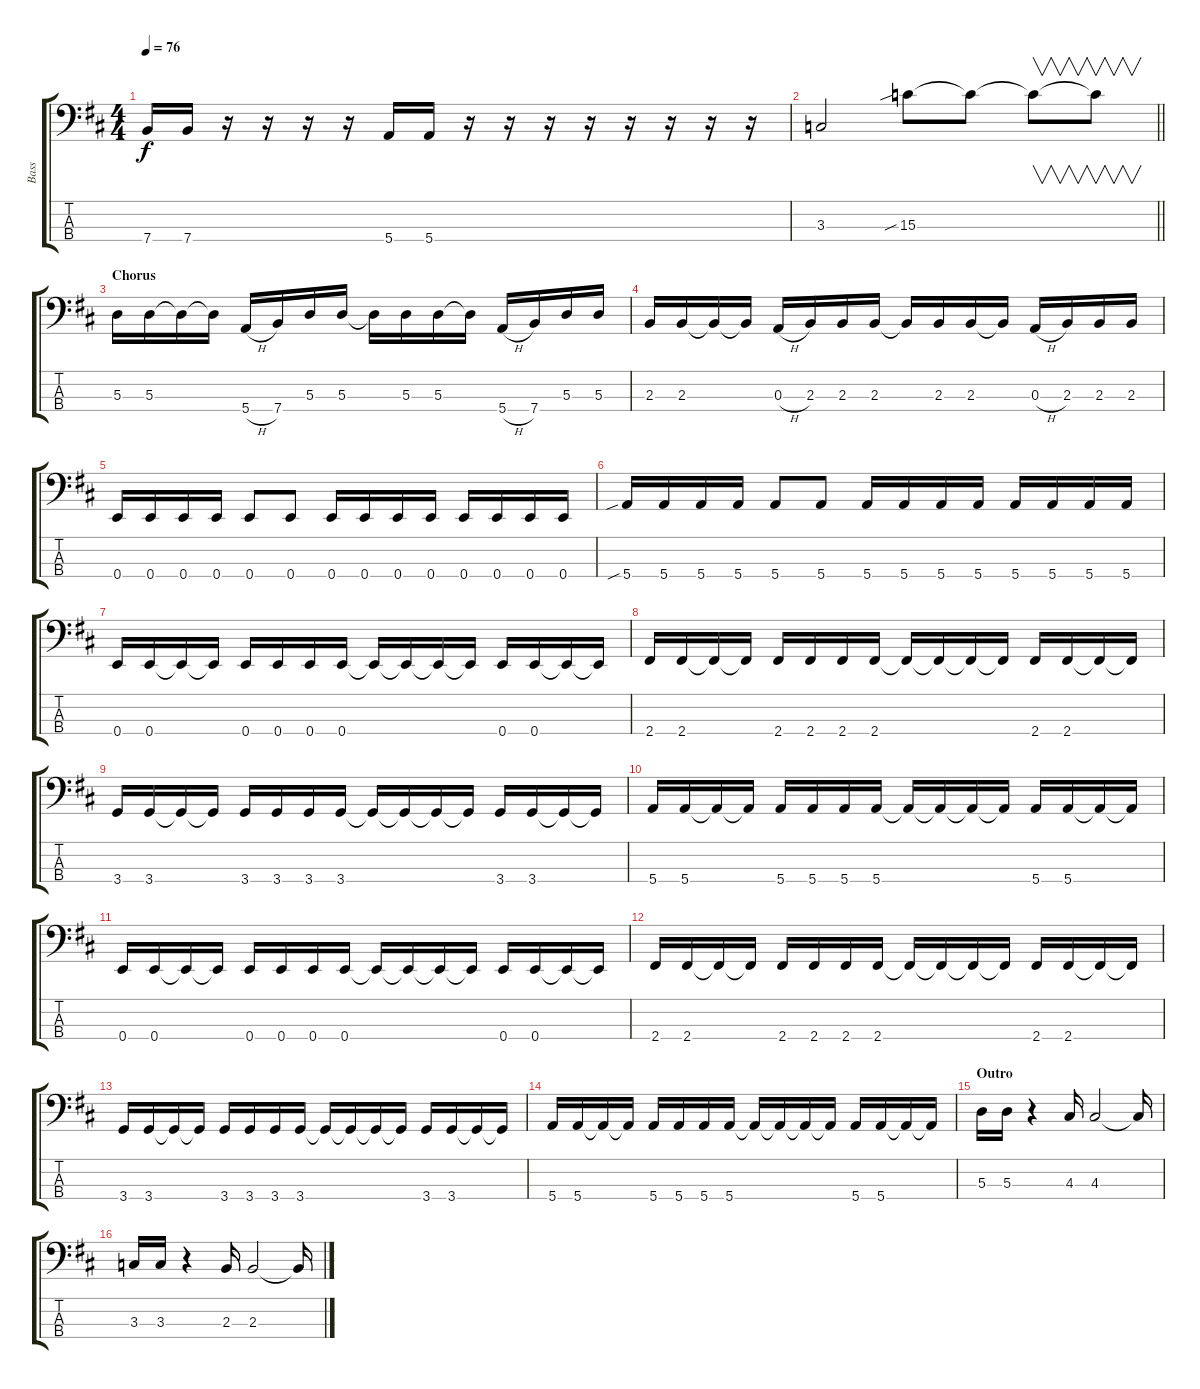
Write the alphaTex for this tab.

\track ("Bass" "Bass") {instrument electricbassfinger}
\staff {score tabs}
\tuning (G2 D2 A1 E1) {hide}
\ts (4 4)
\tempo 76
\clef f4
\ks d
7.4.16{dy f} 7.4.16 r.16 r.16 r.16 r.16 5.4.16 5.4.16 r.16 r.16 r.16 r.16 r.16 r.16 r.16 r.16 |
\barLineRight lightlight
3.3.2 15.3{sib}.8 15.3{t}.8 15.3{t}.8{v} 15.3{t}.8{v} |
\section ("" "Chorus")
5.3.16 5.3.16 5.3{t}.16 5.3{t}.16 5.4{h}.16 7.4.16 5.3.16 5.3.16 5.3{t}.16 5.3.16 5.3.16 5.3{t}.16 5.4{h}.16 7.4.16 5.3.16 5.3.16 |
2.3.16 2.3.16 2.3{t}.16 2.3{t}.16 0.3{h}.16 2.3.16 2.3.16 2.3.16 2.3{t}.16 2.3.16 2.3.16 2.3{t}.16 0.3{h}.16 2.3.16 2.3.16 2.3.16 |
0.4.16 0.4.16 0.4.16 0.4.16 0.4.8 0.4.8 0.4.16 0.4.16 0.4.16 0.4.16 0.4.16 0.4.16 0.4.16 0.4.16 |
5.4{sib}.16 5.4.16 5.4.16 5.4.16 5.4.8 5.4.8 5.4.16 5.4.16 5.4.16 5.4.16 5.4.16 5.4.16 5.4.16 5.4.16 |
0.4.16 0.4.16 0.4{t}.16 0.4{t}.16 0.4.16 0.4.16 0.4.16 0.4.16 0.4{t}.16 0.4{t}.16 0.4{t}.16 0.4{t}.16 0.4.16 0.4.16 0.4{t}.16 0.4{t}.16 |
2.4.16 2.4.16 2.4{t}.16 2.4{t}.16 2.4.16 2.4.16 2.4.16 2.4.16 2.4{t}.16 2.4{t}.16 2.4{t}.16 2.4{t}.16 2.4.16 2.4.16 2.4{t}.16 2.4{t}.16 |
3.4.16 3.4.16 3.4{t}.16 3.4{t}.16 3.4.16 3.4.16 3.4.16 3.4.16 3.4{t}.16 3.4{t}.16 3.4{t}.16 3.4{t}.16 3.4.16 3.4.16 3.4{t}.16 3.4{t}.16 |
5.4.16 5.4.16 5.4{t}.16 5.4{t}.16 5.4.16 5.4.16 5.4.16 5.4.16 5.4{t}.16 5.4{t}.16 5.4{t}.16 5.4{t}.16 5.4.16 5.4.16 5.4{t}.16 5.4{t}.16 |
0.4.16 0.4.16 0.4{t}.16 0.4{t}.16 0.4.16 0.4.16 0.4.16 0.4.16 0.4{t}.16 0.4{t}.16 0.4{t}.16 0.4{t}.16 0.4.16 0.4.16 0.4{t}.16 0.4{t}.16 |
2.4.16 2.4.16 2.4{t}.16 2.4{t}.16 2.4.16 2.4.16 2.4.16 2.4.16 2.4{t}.16 2.4{t}.16 2.4{t}.16 2.4{t}.16 2.4.16 2.4.16 2.4{t}.16 2.4{t}.16 |
3.4.16 3.4.16 3.4{t}.16 3.4{t}.16 3.4.16 3.4.16 3.4.16 3.4.16 3.4{t}.16 3.4{t}.16 3.4{t}.16 3.4{t}.16 3.4.16 3.4.16 3.4{t}.16 3.4{t}.16 |
5.4.16 5.4.16 5.4{t}.16 5.4{t}.16 5.4.16 5.4.16 5.4.16 5.4.16 5.4{t}.16 5.4{t}.16 5.4{t}.16 5.4{t}.16 5.4.16 5.4.16 5.4{t}.16 5.4{t}.16 |
\section ("" "Outro")
5.3.16 5.3.16 r.4 4.3.16 4.3.2 4.3{t}.16 |
3.3.16 3.3.16 r.4 2.3.16 2.3.2 2.3{t}.16
